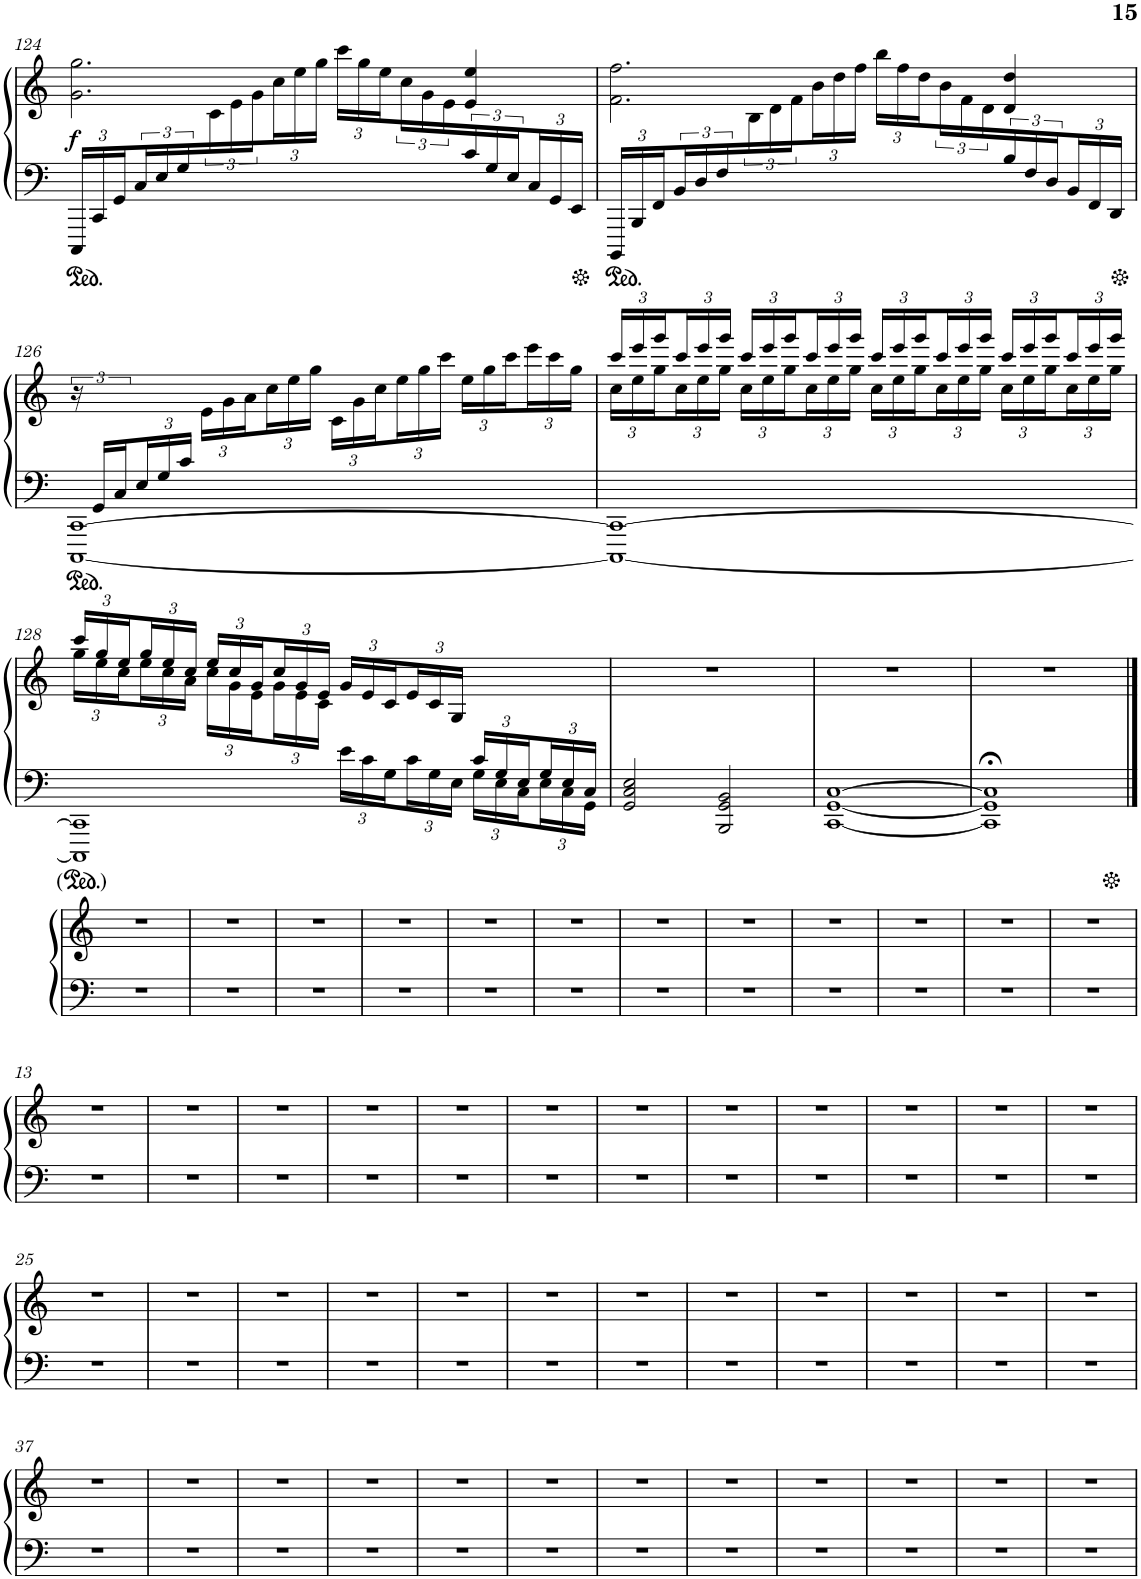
**kern	**kern	**dynam
*part1	*part1	*part1
*staff2	*staff1	*staff1/2
*I"Piano	*	*
*I'Pno.	*	*
!!LO:PB:g=z
*clefF4	*clefG2	*
*k[]	*k[]	*
*M4/4	*M4/4	*
*Xbrackettup	*	*
=124	=124	=124
*	*^	*
!	!	!	!LO:DY:b
24CCC/LL	2.g\ 2.gg\	4ryy	f
24CC/	.	.	.
24GG/	.	.	.
*brackettup	*	*	*
24C/	.	.	.
24E/	.	.	.
24G/	.	.	.
2ryy	.	24c\	.
.	.	24e\	.
.	.	24g\	.
*	*	*Xbrackettup	*
.	.	24cc\	.
.	.	24ee\	.
.	.	24gg\JJ	.
.	.	24ccc\LL	.
.	.	24gg\	.
.	.	24ee\	.
*	*	*brackettup	*
.	.	24cc\	.
.	.	24g\	.
.	.	24e\	.
24c/	4e/ 4ee/	4ryy	.
24G/	.	.	.
24E/	.	.	.
*Xbrackettup	*	*	*
24C/	.	.	.
24GG/	.	.	.
24EE/JJ	.	.	.
=125	=125	=125	=125
24BBBB/LL	2.f\ 2.ff\	4ryy	.
24BBB/	.	.	.
24FF/	.	.	.
*brackettup	*	*	*
24BB/	.	.	.
24D/	.	.	.
24F/	.	.	.
2ryy	.	24B\	.
.	.	24d\	.
.	.	24f\	.
*	*	*Xbrackettup	*
.	.	24b\	.
.	.	24dd\	.
.	.	24ff\JJ	.
.	.	24bb\LL	.
.	.	24ff\	.
.	.	24dd\	.
*	*	*brackettup	*
.	.	24b\	.
.	.	24f\	.
.	.	24d\	.
24B/	4d/ 4dd/	4ryy	.
24F/	.	.	.
24D/	.	.	.
*Xbrackettup	*	*	*
24BB/	.	.	.
24FF/	.	.	.
24DD/JJ	.	.	.
*	*v	*v	*
!!LO:LB:g=z
=126	=126	=126
*^	*	*
24ryy	[1CCC [1CC	24r	.
24GG/LL	.	24%5ryy	.
24C/	.	.	.
24E/	.	.	.
24G/	.	.	.
24c/JJ	.	.	.
*	*	*Xbrackettup	*
2.ryy	.	24e\LL	.
.	.	24g\	.
.	.	24a\	.
.	.	24cc\	.
.	.	24ee\	.
.	.	24gg\JJ	.
.	.	24c\LL	.
.	.	24g\	.
.	.	24cc\	.
.	.	24ee\	.
.	.	24gg\	.
.	.	24ccc\JJ	.
.	.	24ee\LL	.
.	.	24gg\	.
.	.	24ccc\	.
.	.	24eee\	.
.	.	24ccc\	.
.	.	24gg\JJ	.
*v	*v	*	*
=127	=127	=127
*	*^	*
1CCC_ 1CC_	24ccc/LL	24cc\LL	.
.	24eee/	24ee\	.
.	24ggg/	24gg\	.
.	24ccc/	24cc\	.
.	24eee/	24ee\	.
.	24ggg/JJ	24gg\JJ	.
.	24ccc/LL	24cc\LL	.
.	24eee/	24ee\	.
.	24ggg/	24gg\	.
.	24ccc/	24cc\	.
.	24eee/	24ee\	.
.	24ggg/JJ	24gg\JJ	.
.	24ccc/LL	24cc\LL	.
.	24eee/	24ee\	.
.	24ggg/	24gg\	.
.	24ccc/	24cc\	.
.	24eee/	24ee\	.
.	24ggg/JJ	24gg\JJ	.
.	24ccc/LL	24cc\LL	.
.	24eee/	24ee\	.
.	24ggg/	24gg\	.
.	24ccc/	24cc\	.
.	24eee/	24ee\	.
.	24ggg/JJ	24gg\JJ	.
!!LO:LB:g=z	!!
=128	=128	=128	=128
*^	*	*	*
*	*^	*	*	*
2.ryy	2ryy	1CCC] 1CC]	24ccc/LL	24gg\LL	.
.	.	.	24gg/	24ee\	.
.	.	.	24ee/	24cc\	.
.	.	.	24gg/	24ee\	.
.	.	.	24ee/	24cc\	.
.	.	.	24cc/JJ	24a\JJ	.
.	.	.	24ee/LL	24cc\LL	.
.	.	.	24cc/	24g\	.
.	.	.	24g/	24e\	.
.	.	.	24cc/	24g\	.
.	.	.	24g/	24e\	.
.	.	.	24e/JJ	24c\JJ	.
.	24e\LL	.	24g/LL	4ryy	.
.	24c\	.	24e/	.	.
.	24G\	.	24c/	.	.
.	24c\	.	24e/	.	.
.	24G\	.	24c/	.	.
.	24E\JJ	.	24G/JJ	.	.
24c/LL	24G\LL	.	4ryy	4ryy	.
24G/	24E\	.	.	.	.
24E/	24C\	.	.	.	.
24G/	24E\	.	.	.	.
24E/	24C\	.	.	.	.
24C/JJ	24GG\JJ	.	.	.	.
*v	*v	*v	*	*	*
*	*v	*v	*
=129	=129	=129
2GG/ 2C/ 2E/	1r	.
2BBB/ 2GG/ 2BB/	.	.
=130	=130	=130
[1CC [1GG [1C	1r	.
=131	=131	=131
1CC];< 1GG];< 1C];<	1r	.
!!LO:LB:g=z
==1	==1	==1
1r	1r	.
=2	=2	=2
1r	1r	.
=3	=3	=3
1r	1r	.
=4	=4	=4
1r	1r	.
=5	=5	=5
1r	1r	.
=6	=6	=6
1r	1r	.
=7	=7	=7
1r	1r	.
=8	=8	=8
1r	1r	.
=9	=9	=9
1r	1r	.
=10	=10	=10
1r	1r	.
=11	=11	=11
1r	1r	.
=12	=12	=12
1r	1r	.
!!LO:LB:g=z
=13	=13	=13
1r	1r	.
=14	=14	=14
1r	1r	.
=15	=15	=15
1r	1r	.
=16	=16	=16
1r	1r	.
=17	=17	=17
1r	1r	.
=18	=18	=18
1r	1r	.
=19	=19	=19
1r	1r	.
=20	=20	=20
1r	1r	.
=21	=21	=21
1r	1r	.
=22	=22	=22
1r	1r	.
=23	=23	=23
1r	1r	.
=24	=24	=24
1r	1r	.
!!LO:LB:g=z
=25	=25	=25
1r	1r	.
=26	=26	=26
1r	1r	.
=27	=27	=27
1r	1r	.
=28	=28	=28
1r	1r	.
=29	=29	=29
1r	1r	.
=30	=30	=30
1r	1r	.
=31	=31	=31
1r	1r	.
=32	=32	=32
1r	1r	.
=33	=33	=33
1r	1r	.
=34	=34	=34
1r	1r	.
=35	=35	=35
1r	1r	.
=36	=36	=36
1r	1r	.
!!LO:LB:g=z
=37	=37	=37
1r	1r	.
=38	=38	=38
1r	1r	.
=39	=39	=39
1r	1r	.
=40	=40	=40
1r	1r	.
=41	=41	=41
1r	1r	.
=42	=42	=42
1r	1r	.
=43	=43	=43
1r	1r	.
=44	=44	=44
1r	1r	.
=45	=45	=45
1r	1r	.
=46	=46	=46
1r	1r	.
=47	=47	=47
1r	1r	.
=48	=48	=48
1r	1r	.
=	=	=
*-	*-	*-
